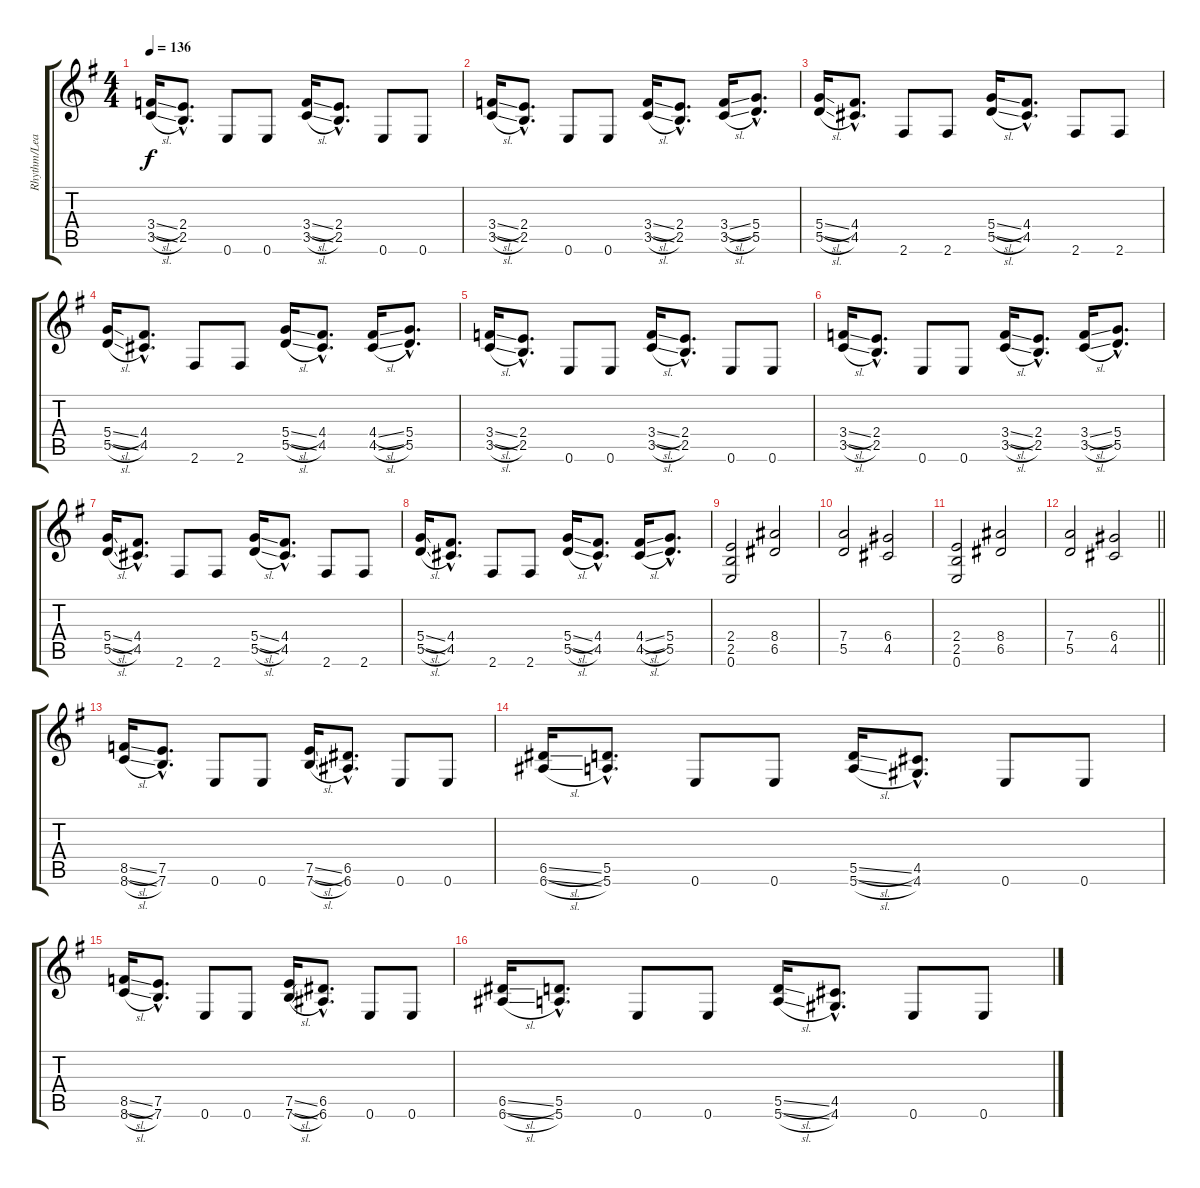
\track ("Rhythm/Lead" "Rhythm/Lea") {instrument overdrivenguitar}
\staff {score tabs}
\tuning (E4 B3 G3 D3 A2 E2) {hide}
\ts (4 4)
\tempo 136
\clef g2
\ks eminor
(3.4{sl} 3.5{sl}).16{dy f} (2.4{hac} 2.5{hac}).8{d} 0.6.8 0.6.8 (3.4{sl} 3.5{sl}).16 (2.4{hac} 2.5{hac}).8{d} 0.6.8 0.6.8 |
(3.4{sl} 3.5{sl}).16 (2.4{hac} 2.5{hac}).8{d} 0.6.8 0.6.8 (3.4{sl} 3.5{sl}).16 (2.4{hac} 2.5{hac}).8{d} (3.4{sl} 3.5{sl}).16 (5.4{hac} 5.5{hac}).8{d} |
(5.4{sl} 5.5{sl}).16 (4.4{hac} 4.5{hac}).8{d} 2.6.8 2.6.8 (5.4{sl} 5.5{sl}).16 (4.4{hac} 4.5{hac}).8{d} 2.6.8 2.6.8 |
(5.4{sl} 5.5{sl}).16 (4.4{hac} 4.5{hac}).8{d} 2.6.8 2.6.8 (5.4{sl} 5.5{sl}).16 (4.4{hac} 4.5{hac}).8{d} (4.4{sl} 4.5{sl}).16 (5.4{hac} 5.5{hac}).8{d} |
(3.4{sl} 3.5{sl}).16 (2.4{hac} 2.5{hac}).8{d} 0.6.8 0.6.8 (3.4{sl} 3.5{sl}).16 (2.4{hac} 2.5{hac}).8{d} 0.6.8 0.6.8 |
(3.4{sl} 3.5{sl}).16 (2.4{hac} 2.5{hac}).8{d} 0.6.8 0.6.8 (3.4{sl} 3.5{sl}).16 (2.4{hac} 2.5{hac}).8{d} (3.4{sl} 3.5{sl}).16 (5.4{hac} 5.5{hac}).8{d} |
(5.4{sl} 5.5{sl}).16 (4.4{hac} 4.5{hac}).8{d} 2.6.8 2.6.8 (5.4{sl} 5.5{sl}).16 (4.4{hac} 4.5{hac}).8{d} 2.6.8 2.6.8 |
(5.4{sl} 5.5{sl}).16 (4.4{hac} 4.5{hac}).8{d} 2.6.8 2.6.8 (5.4{sl} 5.5{sl}).16 (4.4{hac} 4.5{hac}).8{d} (4.4{sl} 4.5{sl}).16 (5.4{hac} 5.5{hac}).8{d} |
(2.4 2.5 0.6).2 (8.4 6.5).2 |
(7.4 5.5).2 (6.4 4.5).2 |
(2.4 2.5 0.6).2 (8.4 6.5).2 |
\barLineRight lightlight
(7.4 5.5).2 (6.4 4.5).2 |
(8.5{sl} 8.6{sl}).16 (7.5{hac} 7.6{hac}).8{d} 0.6.8 0.6.8 (7.5{sl} 7.6{sl}).16 (6.5{hac} 6.6{hac}).8{d} 0.6.8 0.6.8 |
(6.5{sl} 6.6{sl}).16 (5.5{hac} 5.6{hac}).8{d} 0.6.8 0.6.8 (5.5{sl} 5.6{sl}).16 (4.5{hac} 4.6{hac}).8{d} 0.6.8 0.6.8 |
(8.5{sl} 8.6{sl}).16 (7.5{hac} 7.6{hac}).8{d} 0.6.8 0.6.8 (7.5{sl} 7.6{sl}).16 (6.5{hac} 6.6{hac}).8{d} 0.6.8 0.6.8 |
(6.5{sl} 6.6{sl}).16 (5.5{hac} 5.6{hac}).8{d} 0.6.8 0.6.8 (5.5{sl} 5.6{sl}).16 (4.5{hac} 4.6{hac}).8{d} 0.6.8 0.6.8
